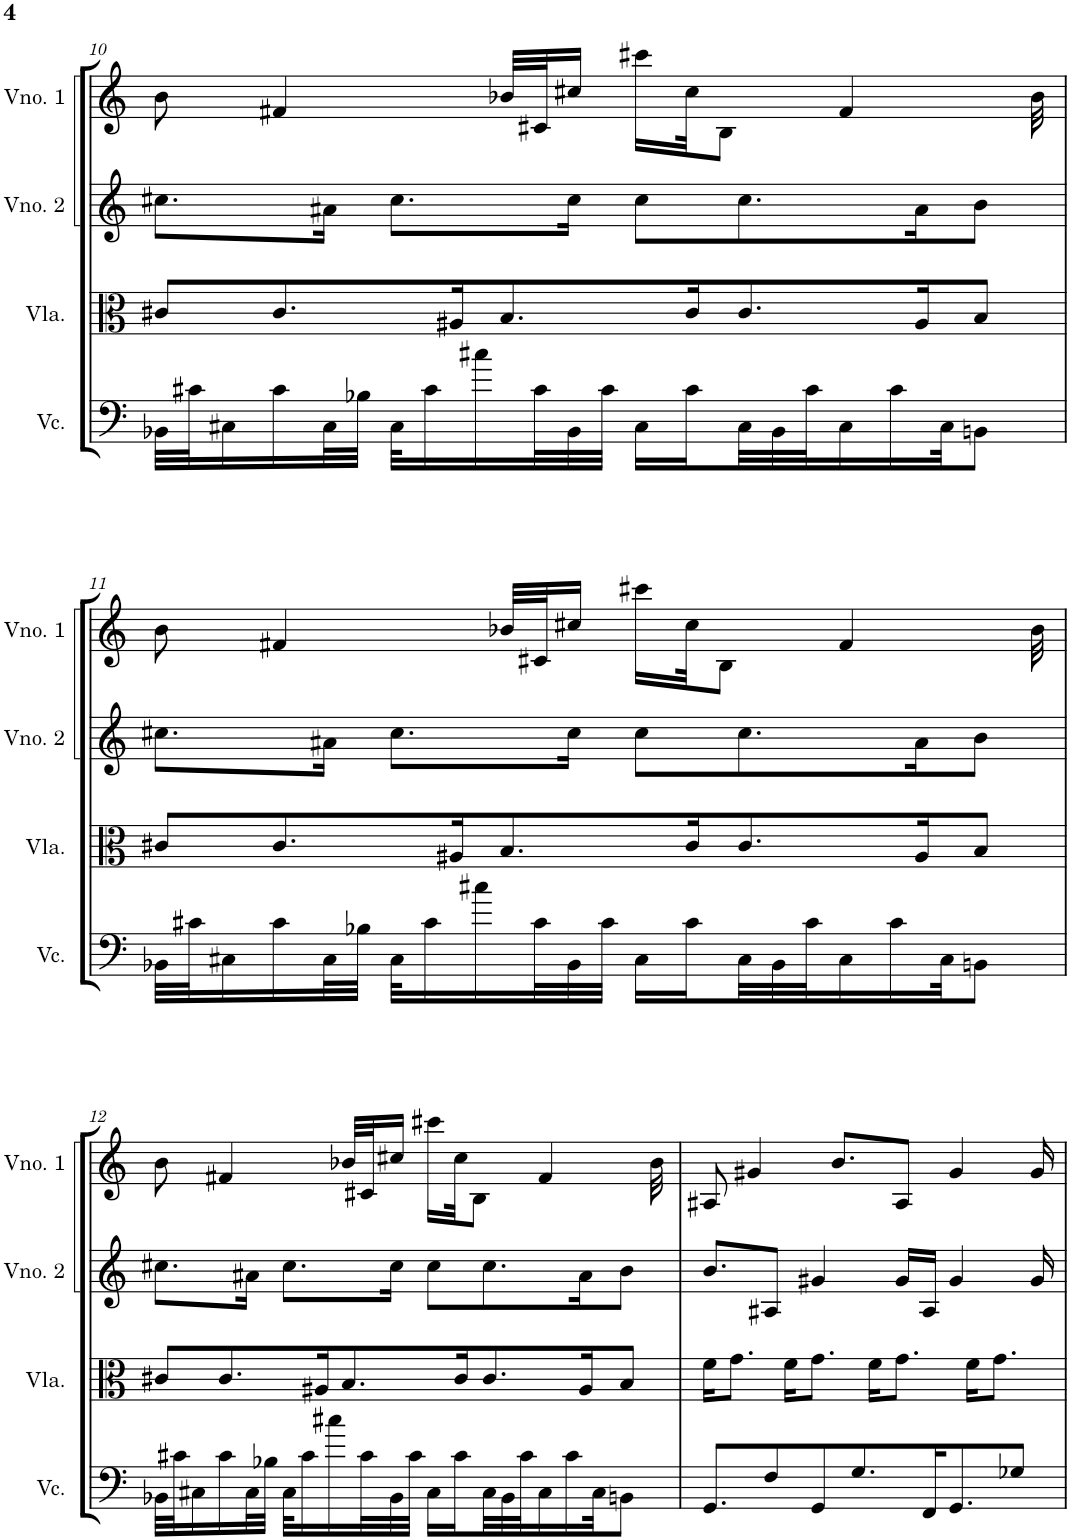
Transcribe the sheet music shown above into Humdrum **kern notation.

**kern	**kern	**kern	**kern
*part4	*part3	*part2	*part1
*staff4	*staff3	*staff2	*staff1
*I"Violoncelo	*I"Viola	*I"Violino 2	*I"Violino 1
*I'Vc.	*I'Vla.	*I'Vno. 2	*I'Vno. 1
!!LO:PB:g=z
*clefF4	*clefC3	*clefG2	*clefG2
*k[]	*k[]	*k[]	*k[]
*M4/4	*M4/4	*M4/4	*M4/4
=10	=10	=10	=10
32BB-X\LLL	8c#X/L	8.cc#X\L	8b\
32c#X\J	.	.	.
16C#X\	.	.	.
16c#\	8.c#/	.	4f#X/
32C#\L	.	16a#X\Jk	.
32B-X\JJJ	.	.	.
32C#\KLL	.	8.cc#\L	.
16c#\	.	.	.
.	16A#X/K	.	.
16cc#X\	.	.	.
.	8.B/	.	32b-X/LLL
32c#\L	.	.	32c#X/J
32BB-\	.	16cc#\Jk	16cc#X/JJ
32c#\JJJ	.	.	.
16C#\LL	.	8cc#\L	16ccc#X\LL
16c#\	16c#/K	.	32cc#\JK
.	.	.	8B\J
32C#\L	8.c#/	8.cc#\	.
32BB-\	.	.	.
32c#\J	.	.	.
16C#\	.	.	4f#/
16c#\	.	.	.
.	16A#/K	16a#\K	.
32C#\JK	.	.	.
8BBn\J	8B/J	8b\J	.
.	.	.	32b-\
!!LO:LB:g=z
=11	=11	=11	=11
32BB-X\LLL	8c#X/L	8.cc#X\L	8b\
32c#X\J	.	.	.
16C#X\	.	.	.
16c#\	8.c#/	.	4f#X/
32C#\L	.	16a#X\Jk	.
32B-X\JJJ	.	.	.
32C#\KLL	.	8.cc#\L	.
16c#\	.	.	.
.	16A#X/K	.	.
16cc#X\	.	.	.
.	8.B/	.	32b-X/LLL
32c#\L	.	.	32c#X/J
32BB-\	.	16cc#\Jk	16cc#X/JJ
32c#\JJJ	.	.	.
16C#\LL	.	8cc#\L	16ccc#X\LL
16c#\	16c#/K	.	32cc#\JK
.	.	.	8B\J
32C#\L	8.c#/	8.cc#\	.
32BB-\	.	.	.
32c#\J	.	.	.
16C#\	.	.	4f#/
16c#\	.	.	.
.	16A#/K	16a#\K	.
32C#\JK	.	.	.
8BBn\J	8B/J	8b\J	.
.	.	.	32b-\
!!LO:LB:g=z
=12	=12	=12	=12
32BB-X\LLL	8c#X/L	8.cc#X\L	8b\
32c#X\J	.	.	.
16C#X\	.	.	.
16c#\	8.c#/	.	4f#X/
32C#\L	.	16a#X\Jk	.
32B-X\JJJ	.	.	.
32C#\KLL	.	8.cc#\L	.
16c#\	.	.	.
.	16A#X/K	.	.
16cc#X\	.	.	.
.	8.B/	.	32b-X/LLL
32c#\L	.	.	32c#X/J
32BB-\	.	16cc#\Jk	16cc#X/JJ
32c#\JJJ	.	.	.
16C#\LL	.	8cc#\L	16ccc#X\LL
16c#\	16c#/K	.	32cc#\JK
.	.	.	8B\J
32C#\L	8.c#/	8.cc#\	.
32BB-\	.	.	.
32c#\J	.	.	.
16C#\	.	.	4f#/
16c#\	.	.	.
.	16A#/K	16a#\K	.
32C#\JK	.	.	.
8BBn\J	8B/J	8b\J	.
.	.	.	32b-\
=13	=13	=13	=13
8.GG/L	16f\KL	8.b/L	8A#X/
.	8.g\J	.	.
.	.	.	4g#X/
8F/	.	8A#X/J	.
.	16f\KL	.	.
8GG/	8.g\J	4g#X/	.
.	.	.	8.b/L
8.G/	.	.	.
.	16f\KL	.	.
.	8.g\J	16g#/LL	8A#/J
16FF/K	.	16A#/JJ	.
8.GG/	.	4g#/	4g#/
.	16f\KL	.	.
.	8.g\J	.	.
8G-X/J	.	.	.
.	.	16g#/	16g#/
=	=	=	=
*-	*-	*-	*-
